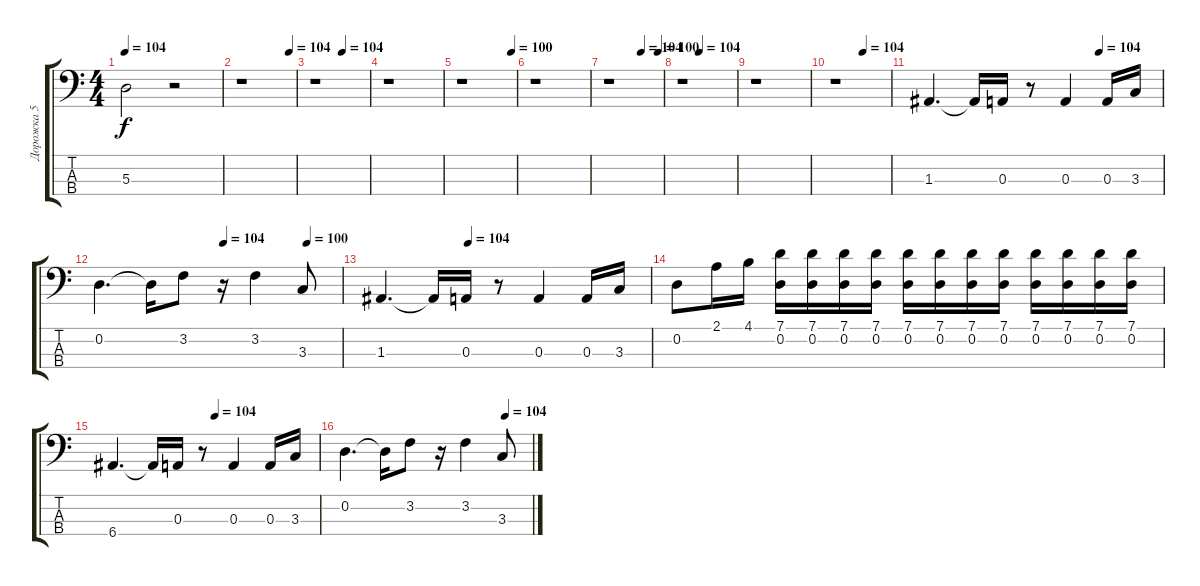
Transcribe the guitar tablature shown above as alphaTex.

\track ("Дорожка 5" "Дорожка 5") {instrument electricbassfinger}
\staff {score tabs}
\tuning (G2 D2 A1 E1) {hide}
\ts (4 4)
\tempo 104
\clef f4
\ks c
5.3.2{dy f} r.2 |
\tempo (104 0.890625)
r.1 |
\tempo (104 0.515625)
r.1 |
r.1 |
\tempo (100 0.921875)
r.1 |
r.1 |
\tempo (104 0.609375)
\tempo (100 0.921875)
r.1 |
\tempo (104 0.328125)
r.1 |
r.1 |
\tempo (104 0.515625)
r.1 |
\tempo (104 0.734375)
1.3.4{d} 1.3{t}.16 0.3.16 r.8 0.3.4 0.3.16 3.3.16 |
\tempo (104 0.515625)
\tempo (100 0.859375)
0.2.4{d} 0.2{t}.16 3.2.8 r.16 3.2.4 3.3.8 |
\tempo (104 0.328125)
1.3.4{d} 1.3{t}.16 0.3.16 r.8 0.3.4 0.3.16 3.3.16 |
0.2.8 2.1.16 4.1.16 (7.1 0.2).16 (7.1 0.2).16 (7.1 0.2).16 (7.1 0.2).16 (7.1 0.2).16 (7.1 0.2).16 (7.1 0.2).16 (7.1 0.2).16 (7.1 0.2).16 (7.1 0.2).16 (7.1 0.2).16 (7.1 0.2).16 |
\tempo (104 0.5)
6.4.4{d} 6.4{t}.16 0.3.16 r.8 0.3.4 0.3.16 3.3.16 |
\tempo (104 0.859375)
0.2.4{d} 0.2{t}.16 3.2.8 r.16 3.2.4 3.3.8
